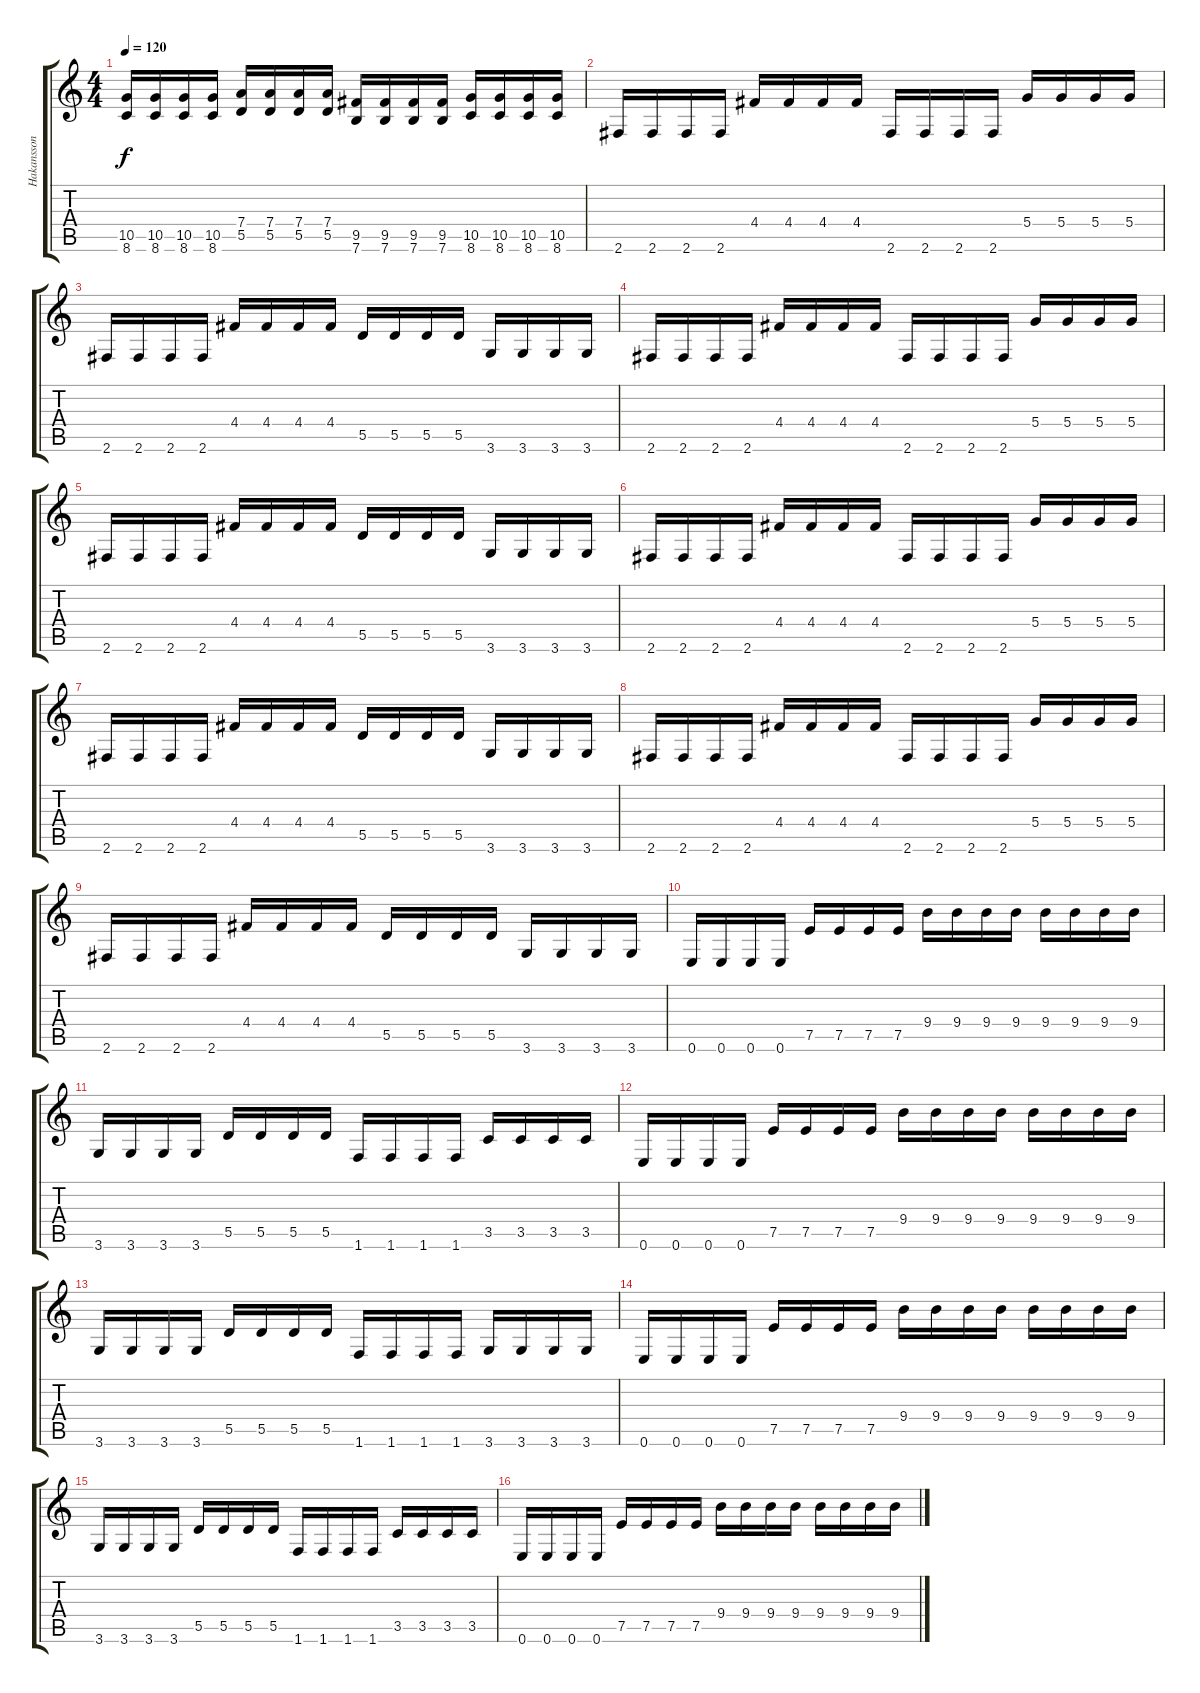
\track ("Hakansson" "Hakansson") {instrument distortionguitar}
\staff {score tabs}
\tuning (E4 B3 G3 D3 A2 E2) {hide}
\ts (4 4)
\tempo 120
\clef g2
\ks c
(10.5 8.6).16{dy f} (10.5 8.6).16 (10.5 8.6).16 (10.5 8.6).16 (7.4 5.5).16 (7.4 5.5).16 (7.4 5.5).16 (7.4 5.5).16 (9.5 7.6).16 (9.5 7.6).16 (9.5 7.6).16 (9.5 7.6).16 (10.5 8.6).16 (10.5 8.6).16 (10.5 8.6).16 (10.5 8.6).16 |
2.6.16 2.6.16 2.6.16 2.6.16 4.4.16 4.4.16 4.4.16 4.4.16 2.6.16 2.6.16 2.6.16 2.6.16 5.4.16 5.4.16 5.4.16 5.4.16 |
2.6.16 2.6.16 2.6.16 2.6.16 4.4.16 4.4.16 4.4.16 4.4.16 5.5.16 5.5.16 5.5.16 5.5.16 3.6.16 3.6.16 3.6.16 3.6.16 |
2.6.16 2.6.16 2.6.16 2.6.16 4.4.16 4.4.16 4.4.16 4.4.16 2.6.16 2.6.16 2.6.16 2.6.16 5.4.16 5.4.16 5.4.16 5.4.16 |
2.6.16 2.6.16 2.6.16 2.6.16 4.4.16 4.4.16 4.4.16 4.4.16 5.5.16 5.5.16 5.5.16 5.5.16 3.6.16 3.6.16 3.6.16 3.6.16 |
2.6.16 2.6.16 2.6.16 2.6.16 4.4.16 4.4.16 4.4.16 4.4.16 2.6.16 2.6.16 2.6.16 2.6.16 5.4.16 5.4.16 5.4.16 5.4.16 |
2.6.16 2.6.16 2.6.16 2.6.16 4.4.16 4.4.16 4.4.16 4.4.16 5.5.16 5.5.16 5.5.16 5.5.16 3.6.16 3.6.16 3.6.16 3.6.16 |
2.6.16 2.6.16 2.6.16 2.6.16 4.4.16 4.4.16 4.4.16 4.4.16 2.6.16 2.6.16 2.6.16 2.6.16 5.4.16 5.4.16 5.4.16 5.4.16 |
2.6.16 2.6.16 2.6.16 2.6.16 4.4.16 4.4.16 4.4.16 4.4.16 5.5.16 5.5.16 5.5.16 5.5.16 3.6.16 3.6.16 3.6.16 3.6.16 |
0.6.16 0.6.16 0.6.16 0.6.16 7.5.16 7.5.16 7.5.16 7.5.16 9.4.16 9.4.16 9.4.16 9.4.16 9.4.16 9.4.16 9.4.16 9.4.16 |
3.6.16 3.6.16 3.6.16 3.6.16 5.5.16 5.5.16 5.5.16 5.5.16 1.6.16 1.6.16 1.6.16 1.6.16 3.5.16 3.5.16 3.5.16 3.5.16 |
0.6.16 0.6.16 0.6.16 0.6.16 7.5.16 7.5.16 7.5.16 7.5.16 9.4.16 9.4.16 9.4.16 9.4.16 9.4.16 9.4.16 9.4.16 9.4.16 |
3.6.16 3.6.16 3.6.16 3.6.16 5.5.16 5.5.16 5.5.16 5.5.16 1.6.16 1.6.16 1.6.16 1.6.16 3.6.16 3.6.16 3.6.16 3.6.16 |
0.6.16 0.6.16 0.6.16 0.6.16 7.5.16 7.5.16 7.5.16 7.5.16 9.4.16 9.4.16 9.4.16 9.4.16 9.4.16 9.4.16 9.4.16 9.4.16 |
3.6.16 3.6.16 3.6.16 3.6.16 5.5.16 5.5.16 5.5.16 5.5.16 1.6.16 1.6.16 1.6.16 1.6.16 3.5.16 3.5.16 3.5.16 3.5.16 |
0.6.16 0.6.16 0.6.16 0.6.16 7.5.16 7.5.16 7.5.16 7.5.16 9.4.16 9.4.16 9.4.16 9.4.16 9.4.16 9.4.16 9.4.16 9.4.16
